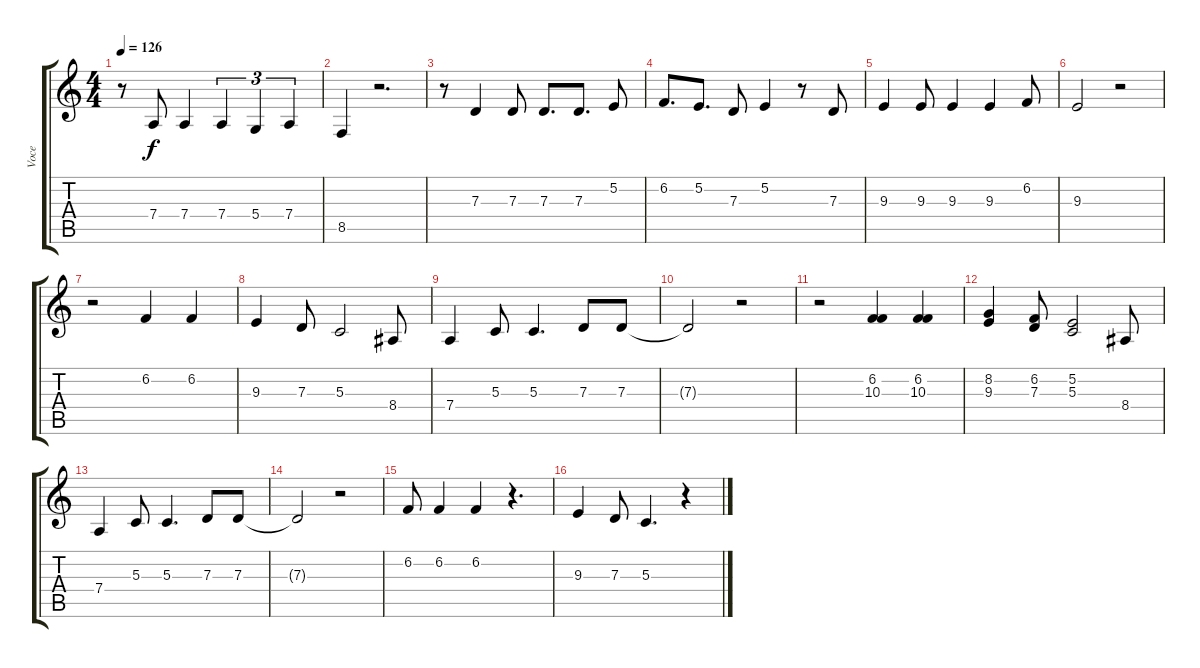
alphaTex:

\track ("Voce" "Voce") {instrument altosax}
\staff {score tabs}
\tuning (E4 B3 G3 D3 A2 E2) {hide}
\ts (4 4)
\tempo 126
\clef g2
\ks c
r.8{dy f} 7.4.8 7.4.4 7.4.4{tu (3 2)} 5.4.4{tu (3 2)} 7.4.4{tu (3 2)} |
8.5.4 r.2{d} |
r.8 7.3.4 7.3.8 7.3.8{d} 7.3.8{d} 5.2.8 |
6.2.8{d} 5.2.8{d} 7.3.8 5.2.4 r.8 7.3.8 |
9.3.4 9.3.8 9.3.4 9.3.4 6.2.8 |
9.3.2 r.2 |
r.2 6.2.4 6.2.4 |
9.3.4 7.3.8 5.3.2 8.4.8 |
7.4.4 5.3.8 5.3.4{d} 7.3.8 7.3.8 |
7.3{t}.2 r.2 |
r.2 (6.2 10.3).4 (6.2 10.3).4 |
(8.2 9.3).4 (6.2 7.3).8 (5.2 5.3).2 8.4.8 |
7.4.4 5.3.8 5.3.4{d} 7.3.8 7.3.8 |
7.3{t}.2 r.2 |
6.2.8 6.2.4 6.2.4 r.4{d} |
9.3.4 7.3.8 5.3.4{d} r.4
